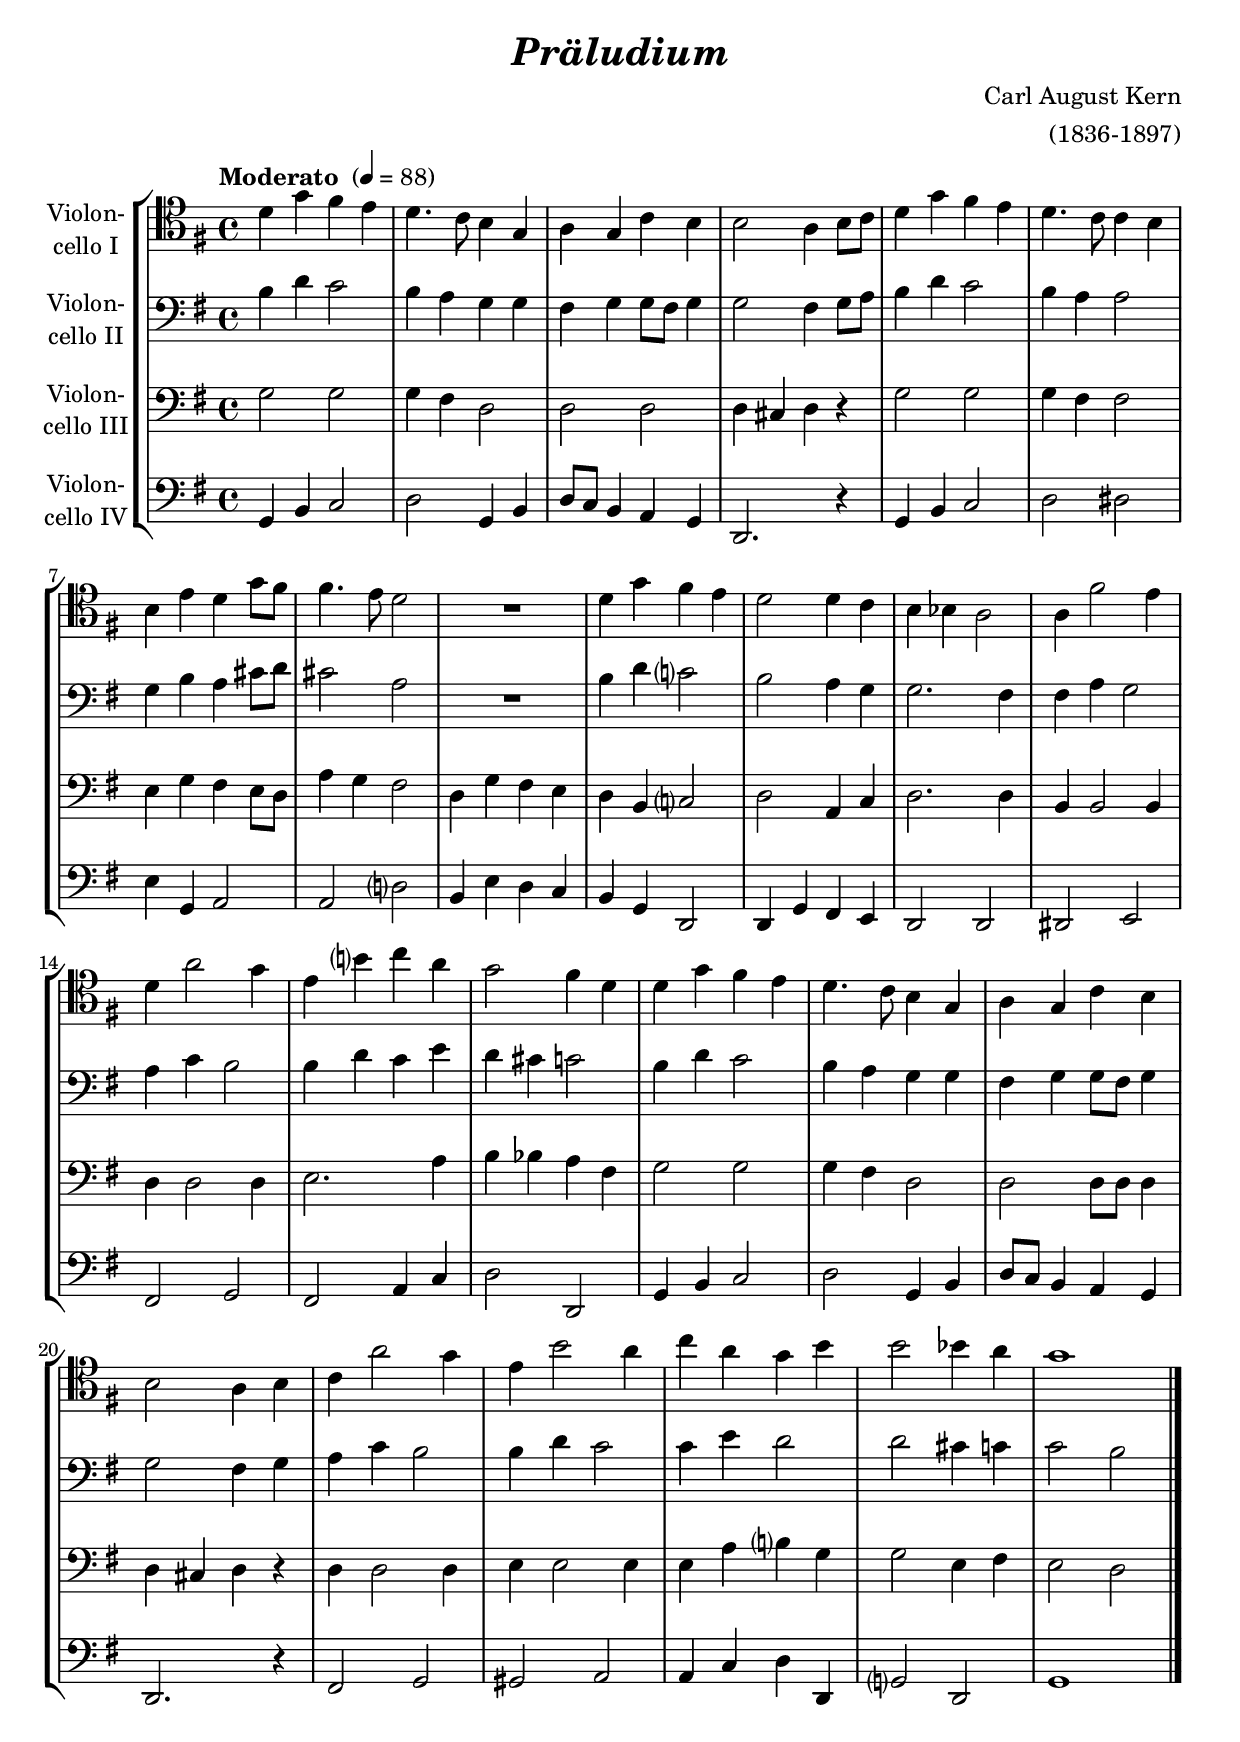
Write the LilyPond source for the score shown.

\version "2.18.2"
\include "deutsch.ly"
  
#(set-global-staff-size 21)

\header {
  title     = \markup \bold \italic "Präludium"
  composer  = "Carl August Kern"
  arranger  = "(1836-1897)"
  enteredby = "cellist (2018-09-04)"
%  piece     = ""
}

voiceconsts = {
  \key b \major
  \time 4/4
  \clef "bass"
%  \numericTimeSignature
  \compressFullBarRests
  % Set default beaming for all staves
% \set Timing.beamExceptions = #'()
% \set Timing.baseMoment     = #(ly:make-moment 1 4)
% \set Timing.beatStructure  = #'(1 1 1)
  \tempo "Moderato " 4=88
}

micl = "clarinet"
mifl = "flute"
miob = "oboe"
mifh = "french horn"
misx = "tenor sax"
mist = "string ensemble 1"
miba = "cello"

va = \relative c' {
  \voiceconsts
  \clef "tenor"

  f4 b a g
  f4. es8 d4 b
  c b es d
  d2 c4 d8 es
  f4 b a g
  f4. es8 es4 d
  d g f b8 a

  a4. g8 f2
  R1
  f4 b a g
  f2 f4 es
  d des c2
  c4 a'2 g4
  f c'2 b4
  g d'? es c
  b2 a4 f

  f b a g
  f4. es8 d4 b
  c b es d
  d2 c4 d
  es c'2 b4
  g d'2 c4
  es c b d
  d2 des4 c
  b1 \bar "|."
}

vb = \relative c' {
  \voiceconsts

  d4 f es2
  d4 c b b
  a b b8 a b4
  b2 a4 b8 c
  d4 f es2
  d4 c c2
  b4 d c e8 f

  e2 c
  R1
  d4 f es?2
  d c4 b
  b2. a4
  a c b2
  c4 es d2
  d4 f es g
  f e es2

  d4 f es2
  d4 c b b
  a b b8 a b4
  b2 a4 b
  c es d2
  d4 f es2
  es4 g f2
  f e4 es
  es2 d \bar "|."
}

vc = \relative c' {
  \voiceconsts

  b2 b
  b4 a f2
  f f
  f4 e f r
  b2 b
  b4 a a2
  g4 b a g8 f

  c'4 b a2
  f4 b a g
  f d es?2
  f c4 es
  f2. f4
  d d2 d4
  f f2 f4
  g2. c4
  d des c a

  b2 b
  b4 a f2
  f f8 f f4
  f e f r
  f f2 f4
  g g2 g4
  g c d? b
  b2 g4 a
  g2 f \bar "|."
}

vd = \relative c {
  \voiceconsts

  b4 d es2
  f b,4 d
  f8 es d4 c b
  f2. r4
  b d es2
  f fis
  g4 b, c2

  c f?
  d4 g f es
  d b f2
  f4 b a g
  f2 f
  fis g
  a b
  a c4 es
  f2 f,

  b4 d es2
  f b,4 d
  f8 es d4 c b
  f2. r4
  a2 b
  h c
  c4 es f f,
  b?2 f
  b1 \bar "|."
}


music = \new StaffGroup <<

      \new Staff {
	\set Staff.midiInstrument = \miba
	\set Staff.instrumentName = \markup \center-column { "Violon-" "cello I" }
	\transpose b g { \va }
      }

      \new Staff {
	\set Staff.midiInstrument = \miba
	\set Staff.instrumentName = \markup \center-column { "Violon-" "cello II" }
	\transpose b g { \vb }
      }

      \new Staff {
	\set Staff.midiInstrument = \miba
	\set Staff.instrumentName = \markup \center-column { "Violon-" "cello III" }
	\transpose b g { \vc }
      }

      \new Staff {
	\set Staff.midiInstrument = \miba
	\set Staff.instrumentName = \markup \center-column { "Violon-" "cello IV" }
	\transpose b g { \vd }
      }
>>

\book {
  \score {
    \music
    \layout {}
  }

  \score {
    \unfoldRepeats \music

    \midi {
      \context {
        \Score
      }
    }
  }
}
